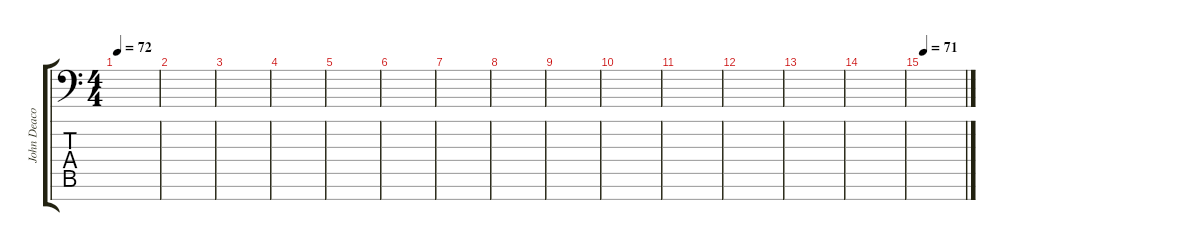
\track ("John Deacon - Fender Precision" "John Deaco") {instrument overdrivenguitar}
\staff {score tabs}
\tuning (G2 D2 A1 E1 C-1 C-1 C-1) {hide}
\ts (4 4)
\tempo 72
\clef f4
\ks c
|
|
|
|
|
|
|
|
|
|
|
|
|
|
\tempo 71
